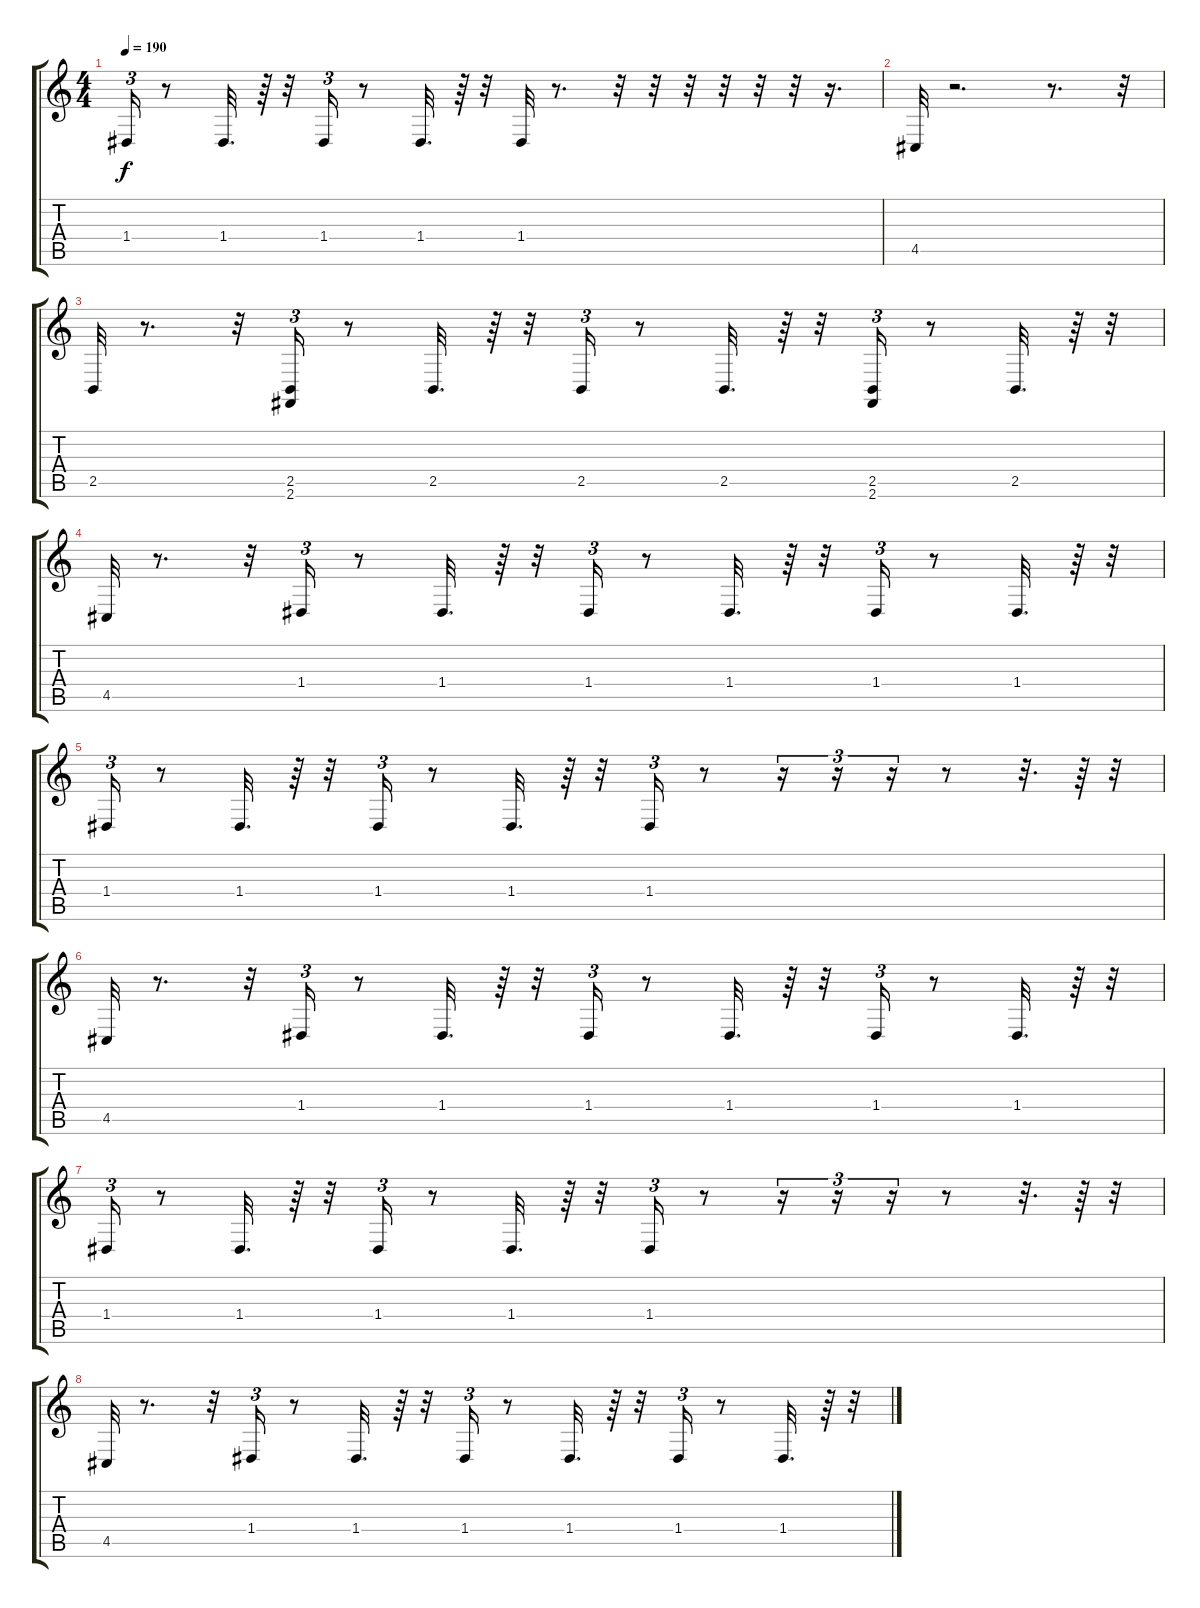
\track "" {instrument acousticgrandpiano}
\staff {score tabs}
\tuning (E4 B3 G3 D3 A2 E2) {hide}
\ts (4 4)
\tempo 190
\clef g2
\ks c
1.4.16{tu (3 2) dy f} r.8 1.4.32{d} r.64 r.32 1.4.16{tu (3 2)} r.8 1.4.32{d} r.64 r.32 1.4.32 r.8{d} r.32 r.32 r.32 r.32 r.32 r.32 r.16{d} |
4.5.32 r.2{d} r.8{d} r.32 |
2.5.32 r.8{d} r.32 (2.5 2.6).16{tu (3 2)} r.8 2.5.32{d} r.64 r.32 2.5.16{tu (3 2)} r.8 2.5.32{d} r.64 r.32 (2.5 2.6).16{tu (3 2)} r.8 2.5.32{d} r.64 r.32 |
4.5.32 r.8{d} r.32 1.4.16{tu (3 2)} r.8 1.4.32{d} r.64 r.32 1.4.16{tu (3 2)} r.8 1.4.32{d} r.64 r.32 1.4.16{tu (3 2)} r.8 1.4.32{d} r.64 r.32 |
1.4.16{tu (3 2)} r.8 1.4.32{d} r.64 r.32 1.4.16{tu (3 2)} r.8 1.4.32{d} r.64 r.32 1.4.16{tu (3 2)} r.8 r.16{tu (3 2)} r.16{tu (3 2)} r.16{tu (3 2)} r.8 r.32{d} r.64 r.32 |
4.5.32 r.8{d} r.32 1.4.16{tu (3 2)} r.8 1.4.32{d} r.64 r.32 1.4.16{tu (3 2)} r.8 1.4.32{d} r.64 r.32 1.4.16{tu (3 2)} r.8 1.4.32{d} r.64 r.32 |
1.4.16{tu (3 2)} r.8 1.4.32{d} r.64 r.32 1.4.16{tu (3 2)} r.8 1.4.32{d} r.64 r.32 1.4.16{tu (3 2)} r.8 r.16{tu (3 2)} r.16{tu (3 2)} r.16{tu (3 2)} r.8 r.32{d} r.64 r.32 |
4.5.32 r.8{d} r.32 1.4.16{tu (3 2)} r.8 1.4.32{d} r.64 r.32 1.4.16{tu (3 2)} r.8 1.4.32{d} r.64 r.32 1.4.16{tu (3 2)} r.8 1.4.32{d} r.64 r.32
